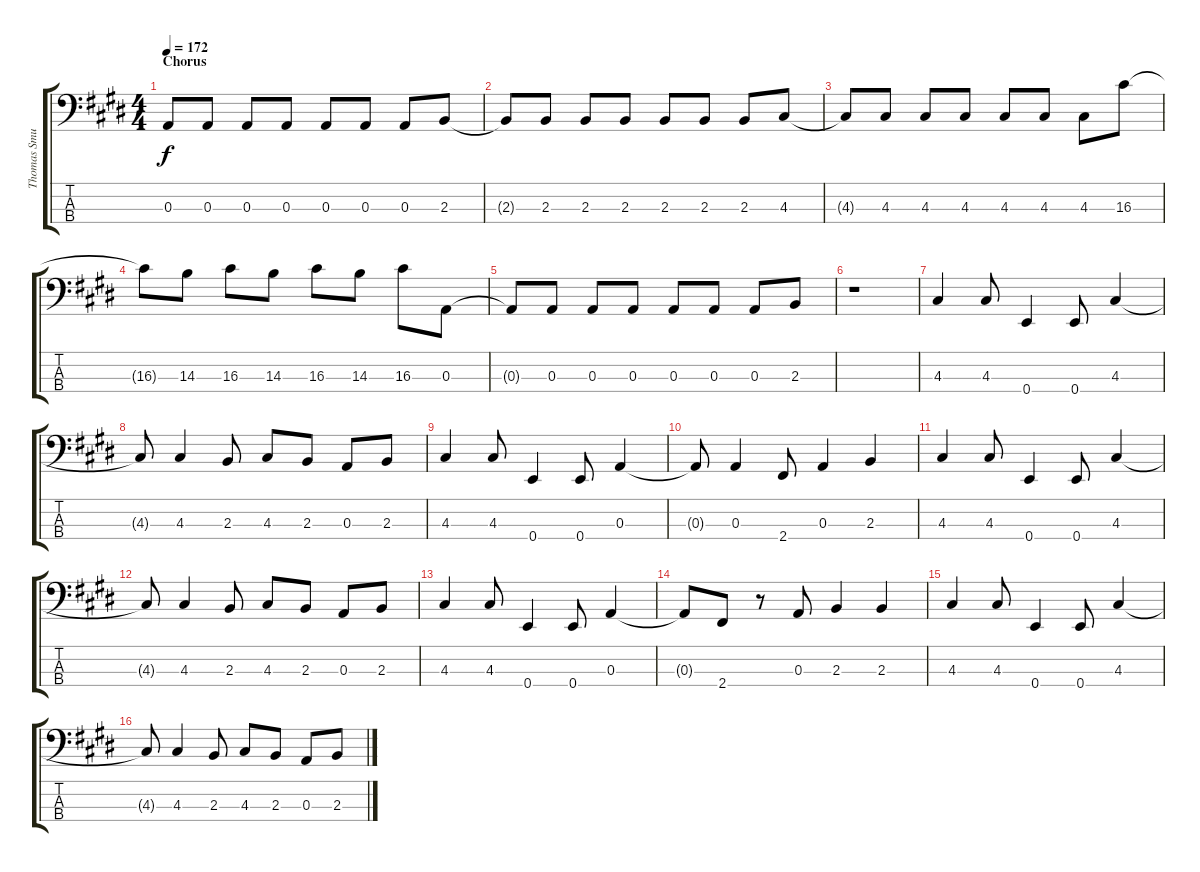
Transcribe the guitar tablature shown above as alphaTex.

\track ("Thomas Smuszynski" "Thomas Smu") {instrument electricbassfinger}
\staff {score tabs}
\tuning (G2 D2 A1 E1) {hide}
\ts (4 4)
\section ("" "Chorus")
\tempo 172
\clef f4
\ks c#minor
0.3{t}.8{dy f} 0.3.8 0.3.8 0.3.8 0.3.8 0.3.8 0.3.8 2.3.8 |
2.3{t}.8 2.3.8 2.3.8 2.3.8 2.3.8 2.3.8 2.3.8 4.3.8 |
4.3{t}.8 4.3.8 4.3.8 4.3.8 4.3.8 4.3.8 4.3.8 16.3.8 |
16.3{t}.8 14.3.8 16.3.8 14.3.8 16.3.8 14.3.8 16.3.8 0.3.8 |
0.3{t}.8 0.3.8 0.3.8 0.3.8 0.3.8 0.3.8 0.3.8 2.3.8 |
r.1 |
4.3.4 4.3.8 0.4.4 0.4.8 4.3.4 |
4.3{t}.8 4.3.4 2.3.8 4.3.8 2.3.8 0.3.8 2.3.8 |
4.3.4 4.3.8 0.4.4 0.4.8 0.3.4 |
0.3{t}.8 0.3.4 2.4.8 0.3.4 2.3.4 |
4.3.4 4.3.8 0.4.4 0.4.8 4.3.4 |
4.3{t}.8 4.3.4 2.3.8 4.3.8 2.3.8 0.3.8 2.3.8 |
4.3.4 4.3.8 0.4.4 0.4.8 0.3.4 |
0.3{t}.8 2.4.8 r.8 0.3.8 2.3.4 2.3.4 |
4.3.4 4.3.8 0.4.4 0.4.8 4.3.4 |
4.3{t}.8 4.3.4 2.3.8 4.3.8 2.3.8 0.3.8 2.3.8
